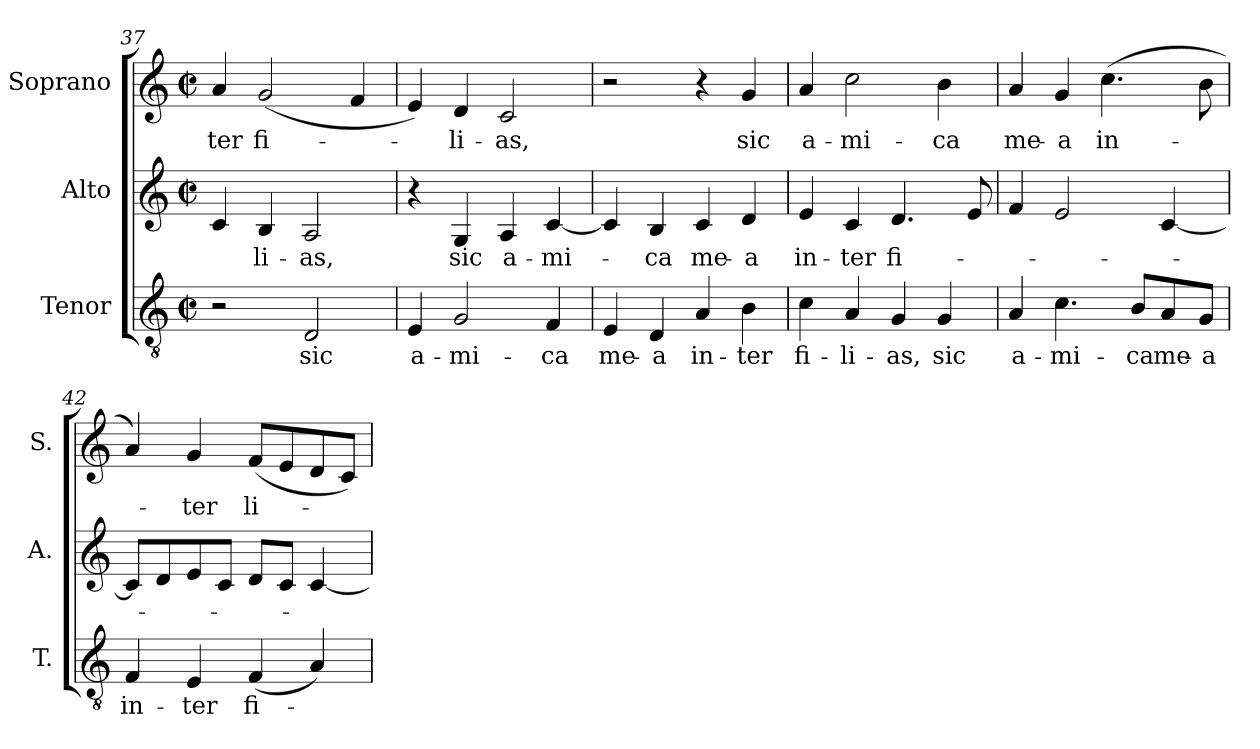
**kern	**text	**kern	**text	**kern	**text
*part3	*part3	*part2	*part2	*part1	*part1
*staff3	*staff3	*staff2	*staff2	*staff1	*staff1
*I"Tenor	*	*I"Alto	*	*I"Soprano	*
*I'T.	*	*I'A.	*	*I'S.	*
*clefGv2	*	*clefG2	*	*clefG2	*
*ITrd7c12	*	*	*	*	*
*k[]	*	*k[]	*	*k[]	*
*C:	*	*C:	*	*C:	*
*M2/2	*	*M2/2	*	*M2/2	*
*met(c|)	*	*met(c|)	*	*met(c|)	*
=37	=37	=37	=37	=37	=37
!	!	!	!	!	!LO:LY:b:color=#000000
2r	.	4ci/	.	4ai/	-ter
!	!	!	!LO:LY:b:color=#000000	!	!
!	!	!	!	!	!LO:LY:b:color=#000000
.	.	4Bi/	-li-	(2gi/	fi-
!	!LO:LY:b:color=#000000	!	!	!	!
!	!	!	!LO:LY:b:color=#000000	!	!
2DDi/	sic	2Ai/	-as,	.	.
.	.	.	.	4fi/	.
!!LO:LB:g=z
=38	=38	=38	=38	=38	=38
!	!LO:LY:b:color=#000000	!	!	!	!
4EEi/	a-	4r	.	4ei/)	.
!	!LO:LY:b:color=#000000	!	!	!	!
!	!	!	!LO:LY:b:color=#000000	!	!
!	!	!	!	!	!LO:LY:b:color=#000000
2GGi/	-mi-	4Gi/	sic	4di/	-li-
!	!	!	!LO:LY:b:color=#000000	!	!
!	!	!	!	!	!LO:LY:b:color=#000000
.	.	4Ai/	a-	2ci/	-as,
!	!LO:LY:b:color=#000000	!	!	!	!
!	!	!	!LO:LY:b:color=#000000	!	!
4FFi/	-ca	[4ci/	-mi-	.	.
=39	=39	=39	=39	=39	=39
!	!LO:LY:b:color=#000000	!	!	!	!
4EEi/	me-	4ci/]	.	2r	.
!	!LO:LY:b:color=#000000	!	!	!	!
!	!	!	!LO:LY:b:color=#000000	!	!
4DDi/	-a	4Bi/	-ca	.	.
!	!LO:LY:b:color=#000000	!	!	!	!
!	!	!	!LO:LY:b:color=#000000	!	!
4AAi/	in-	4ci/	me-	4r	.
!	!LO:LY:b:color=#000000	!	!	!	!
!	!	!	!LO:LY:b:color=#000000	!	!
!	!	!	!	!	!LO:LY:b:color=#000000
4BBi\	-ter	4di/	-a	4gi/	sic
=40	=40	=40	=40	=40	=40
!	!LO:LY:b:color=#000000	!	!	!	!
!	!	!	!LO:LY:b:color=#000000	!	!
!	!	!	!	!	!LO:LY:b:color=#000000
4Ci\	fi-	4ei/	in-	4ai/	a-
!	!LO:LY:b:color=#000000	!	!	!	!
!	!	!	!LO:LY:b:color=#000000	!	!
!	!	!	!	!	!LO:LY:b:color=#000000
4AAi/	-li-	4ci/	-ter	2cci\	-mi-
!	!LO:LY:b:color=#000000	!	!	!	!
!	!	!	!LO:LY:b:color=#000000	!	!
4GGi/	-as,	4.di/	fi-	.	.
!	!LO:LY:b:color=#000000	!	!	!	!
!	!	!	!	!	!LO:LY:b:color=#000000
4GGi/	sic	.	.	4bi\	-ca
.	.	8ei/	.	.	.
=41	=41	=41	=41	=41	=41
!	!LO:LY:b:color=#000000	!	!	!	!
!	!	!	!	!	!LO:LY:b:color=#000000
4AAi/	a-	4fi/	.	4ai/	me-
!	!LO:LY:b:color=#000000	!	!	!	!
!	!	!	!	!	!LO:LY:b:color=#000000
4.Ci\	-mi-	2ei/	.	4gi/	-a
!	!	!	!	!	!LO:LY:b:color=#000000
.	.	.	.	(4.cci\	in-
!	!LO:LY:b:color=#000000	!	!	!	!
8BBi/L	-ca	.	.	.	.
!	!LO:LY:b:color=#000000	!	!	!	!
8AAi/	me-	[4ci/	.	.	.
!	!LO:LY:b:color=#000000	!	!	!	!
8GGi/J	-a	.	.	8bi\	.
=42	=42	=42	=42	=42	=42
!	!LO:LY:b:color=#000000	!	!	!	!
4FFi/	in-	8ci/L]	.	4ai/)	.
.	.	8di/	.	.	.
!	!LO:LY:b:color=#000000	!	!	!	!
!	!	!	!	!	!LO:LY:b:color=#000000
4EEi/	-ter	8ei/	.	4gi/	-ter
.	.	8ci/J	.	.	.
!	!LO:LY:b:color=#000000	!	!	!	!
!	!	!	!	!	!LO:LY:b:color=#000000
(4FFi/	fi-	8di/L	.	(8fi/L	li-
.	.	8ci/J	.	8ei/	.
4AAi/)	.	[4ci/	.	8di/	.
.	.	.	.	8ci/J)	.
=	=	=	=	=	=
*-	*-	*-	*-	*-	*-
